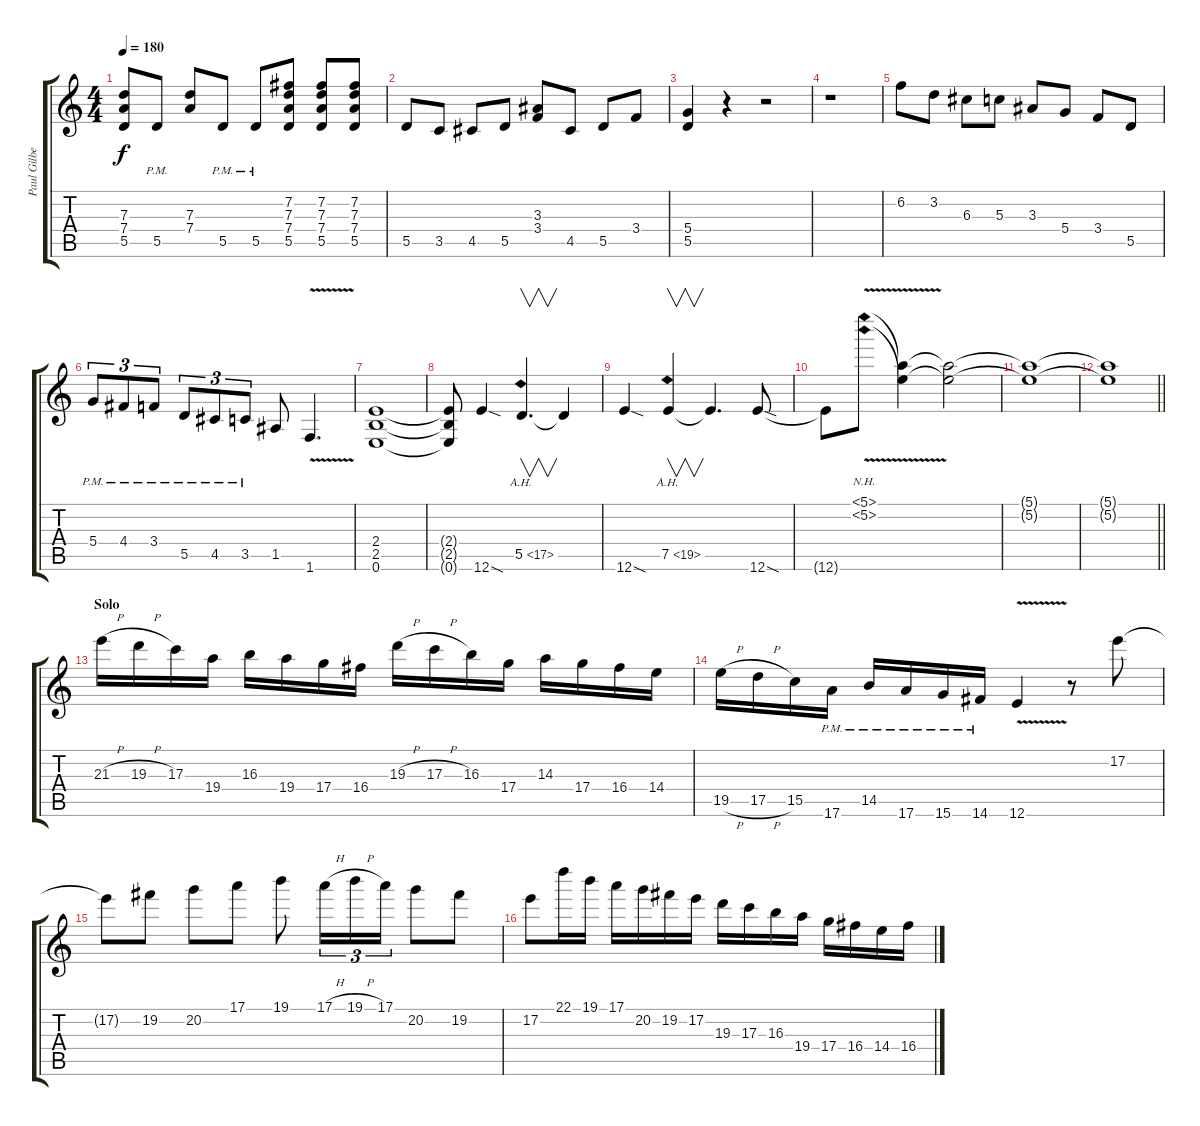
\track ("Paul Gilbert" "Paul Gilbe") {instrument overdrivenguitar}
\staff {score tabs}
\tuning (E4 B3 G3 D3 A2 E2) {hide}
\ts (4 4)
\tempo 180
\clef g2
\ks c
(7.3{t} 7.4{t} 5.5{t}).8{dy f} 5.5{pm}.8 (7.3 7.4).8 5.5{pm}.8 5.5{pm}.8 (7.2 7.3 7.4 5.5).8 (7.2 7.3 7.4 5.5).8 (7.2 7.3 7.4 5.5).8 |
5.5.8 3.5.8 4.5.8 5.5.8 (3.3 3.4).8 4.5.8 5.5.8 3.4.8 |
(5.4 5.5).4 r.4 r.2 |
r.1 |
6.2.8 3.2.8 6.3.8 5.3.8 3.3.8 5.4.8 3.4.8 5.5.8 |
5.4{pm}.8{tu (3 2)} 4.4{pm}.8{tu (3 2)} 3.4{pm}.8{tu (3 2)} 5.5{pm}.8{tu (3 2)} 4.5{pm}.8{tu (3 2)} 3.5{pm}.8{tu (3 2)} 1.5.8 1.6{v}.4{d} |
(2.4 2.5 0.6).1 |
(2.4{t} 2.5{t} 0.6{t}).8 12.6{sod}.4 5.5{ah 12}.4{v d} 5.5{t}.4 |
12.6{sod}.4 7.5{ah 12}.4{v} 7.5{t}.4{d} 12.6{sod}.8 |
12.6{t}.8 (5.1{nh} 5.2{nh v}).8 (5.1{t} 5.2{t}).4 (5.1{t} 5.2{t}).2 |
(5.1{t} 5.2{t}).1 |
\barLineRight lightlight
(5.1{t} 5.2{t}).1 |
\section ("" "Solo")
21.3{h}.16 19.3{h}.16 17.3.16 19.4.16 16.3.16 19.4.16 17.4.16 16.4.16 19.3{h}.16 17.3{h}.16 16.3.16 17.4.16 14.3.16 17.4.16 16.4.16 14.4.16 |
19.5{h}.16 17.5{h}.16 15.5.16 17.6{pm}.16 14.5{pm}.16 17.6{pm}.16 15.6{pm}.16 14.6{pm}.16 12.6{v}.4 r.8 17.2.8 |
17.2{t}.8 19.2.8 20.2.8 17.1.8 19.1.8 17.1{h}.16{tu (3 2)} 19.1{h}.16{tu (3 2)} 17.1.16{tu (3 2)} 20.2.8 19.2.8 |
17.2.8 22.1.16 19.1.16 17.1.16 20.2.16 19.2.16 17.2.16 19.3.16 17.3.16 16.3.16 19.4.16 17.4.16 16.4.16 14.4.16 16.4.16
